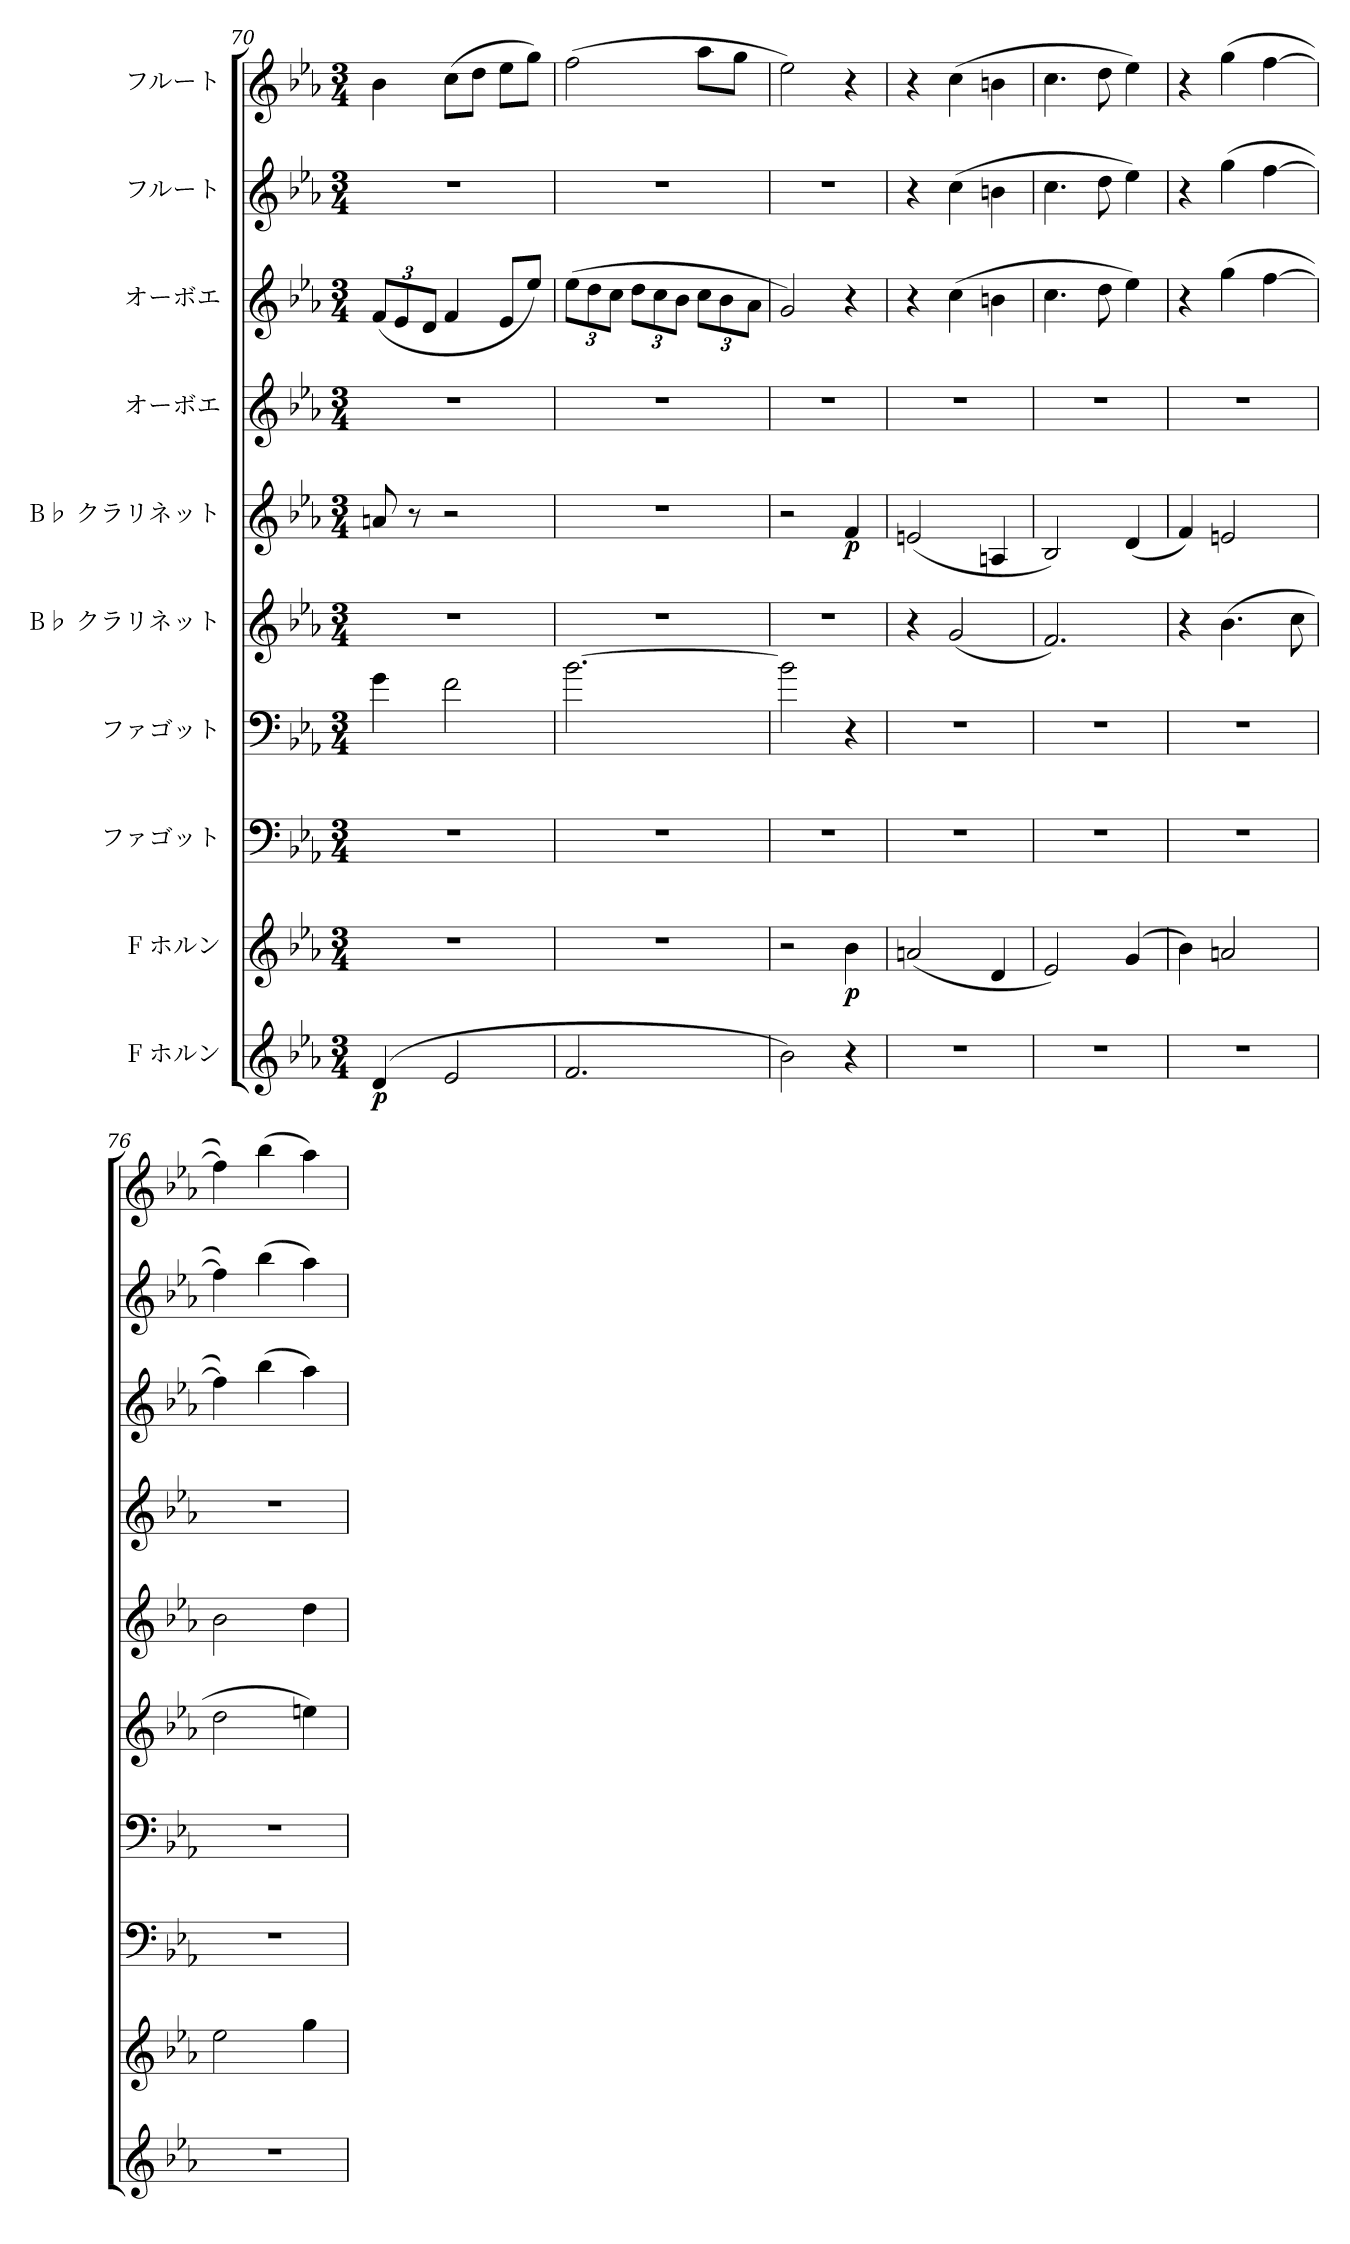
**kern	**dynam	**kern	**dynam	**kern	**kern	**kern	**kern	**dynam	**kern	**kern	**kern	**kern
*part10	*part10	*part9	*part9	*part8	*part7	*part6	*part5	*part5	*part4	*part3	*part2	*part1
*staff10	*staff10	*staff9	*staff9	*staff8	*staff7	*staff6	*staff5	*staff5	*staff4	*staff3	*staff2	*staff1
*I"F ホルン	*	*I"F ホルン	*	*I"ファゴット	*I"ファゴット	*I"B♭ クラリネット	*I"B♭ クラリネット	*	*I"オーボエ	*I"オーボエ	*I"フルート	*I"フルート
*clefG2	*	*clefG2	*	*clefF4	*clefF4	*clefG2	*clefG2	*	*clefG2	*clefG2	*clefG2	*clefG2
*ITrd4c7	*	*ITrd4c7	*	*	*	*ITrd1c2	*ITrd1c2	*	*	*	*	*
*k[b-e-a-d-]	*	*k[b-e-a-d-]	*	*k[b-e-a-]	*k[b-e-a-]	*k[b-e-a-d-g-]	*k[b-e-a-d-g-]	*	*k[b-e-a-]	*k[b-e-a-]	*k[b-e-a-]	*k[b-e-a-]
*M3/4	*	*M3/4	*	*M3/4	*M3/4	*M3/4	*M3/4	*	*M3/4	*M3/4	*M3/4	*M3/4
*	*	*	*	*	*	*	*	*	*	*Xbrackettup	*	*
=70	=70	=70	=70	=70	=70	=70	=70	=70	=70	=70	=70	=70
!	!LO:DY:b	!	!	!	!	!	!	!	!	!	!	!
(4G/	p	2.r	.	2.r	4g\	2.r	8gn/	.	2.r	(>12f/L	2.r	4b-\
.	.	.	.	.	.	.	.	.	.	12e-/	.	.
.	.	.	.	.	.	.	8r	.	.	.	.	.
.	.	.	.	.	.	.	.	.	.	12d/J	.	.
2A-/	.	.	.	.	2f\	.	2r	.	.	4f/	.	(8cc\L
.	.	.	.	.	.	.	.	.	.	.	.	8dd\J
.	.	.	.	.	.	.	.	.	.	8e-/L	.	8ee-\L
.	.	.	.	.	.	.	.	.	.	8ee-/J)	.	8gg\J)
!!LO:PB:g=z
=71	=71	=71	=71	=71	=71	=71	=71	=71	=71	=71	=71	=71
2.B-/	.	2.r	.	2.r	[2.b-\	2.r	2.r	.	2.r	(12ee-\L	2.r	(2ff\
.	.	.	.	.	.	.	.	.	.	12dd\	.	.
.	.	.	.	.	.	.	.	.	.	12cc\J	.	.
.	.	.	.	.	.	.	.	.	.	12dd\L	.	.
.	.	.	.	.	.	.	.	.	.	12cc\	.	.
.	.	.	.	.	.	.	.	.	.	12b-\J	.	.
.	.	.	.	.	.	.	.	.	.	12cc\L	.	8aa-\L
.	.	.	.	.	.	.	.	.	.	12b-\	.	.
.	.	.	.	.	.	.	.	.	.	.	.	8gg\J
.	.	.	.	.	.	.	.	.	.	12a-\J	.	.
=72	=72	=72	=72	=72	=72	=72	=72	=72	=72	=72	=72	=72
2e-\)	.	2r	.	2.r	2b-\]	2.r	2r	.	2.r	2g/)	2.r	2ee-\)
!	!	!	!LO:DY:b	!	!	!	!	!LO:DY:b	!	!	!	!
4r	.	4e-\	p	.	4r	.	4e-/	p	.	4r	.	4r
=73	=73	=73	=73	=73	=73	=73	=73	=73	=73	=73	=73	=73
2.r	.	(2dn/	.	2.r	2.r	4r	(2dn/	.	2.r	4r	4r	4r
.	.	.	.	.	.	(2f/	.	.	.	(4cc\	(4cc\	(4cc\
.	.	4G/	.	.	.	.	4Gn/	.	.	4bn\	4bn\	4bn\
=74	=74	=74	=74	=74	=74	=74	=74	=74	=74	=74	=74	=74
2.r	.	2A-/)	.	2.r	2.r	2.e-/)	2A-/)	.	2.r	4.cc\	4.cc\	4.cc\
.	.	.	.	.	.	.	.	.	.	8dd\	8dd\	8dd\
.	.	(4c/	.	.	.	.	(4c/	.	.	4ee-\)	4ee-\)	4ee-\)
=75	=75	=75	=75	=75	=75	=75	=75	=75	=75	=75	=75	=75
2.r	.	4e-\)	.	2.r	2.r	4r	4e-/)	.	2.r	4r	4r	4r
.	.	2dn/	.	.	.	(4.a-\	2dn/	.	.	(4gg\	(4gg\	(4gg\
.	.	.	.	.	.	.	.	.	.	[4ff\	[4ff\	[4ff\
.	.	.	.	.	.	8b-\	.	.	.	.	.	.
=76	=76	=76	=76	=76	=76	=76	=76	=76	=76	=76	=76	=76
2.r	.	2a-\	.	2.r	2.r	2cc\	2a-\	.	2.r	4ff\])	4ff\])	4ff\])
.	.	.	.	.	.	.	.	.	.	(4bb-\	(4bb-\	(4bb-\
.	.	4cc\	.	.	.	4ddn\)	4cc\	.	.	4aa-\)	4aa-\)	4aa-\)
=	=	=	=	=	=	=	=	=	=	=	=	=
*-	*-	*-	*-	*-	*-	*-	*-	*-	*-	*-	*-	*-
